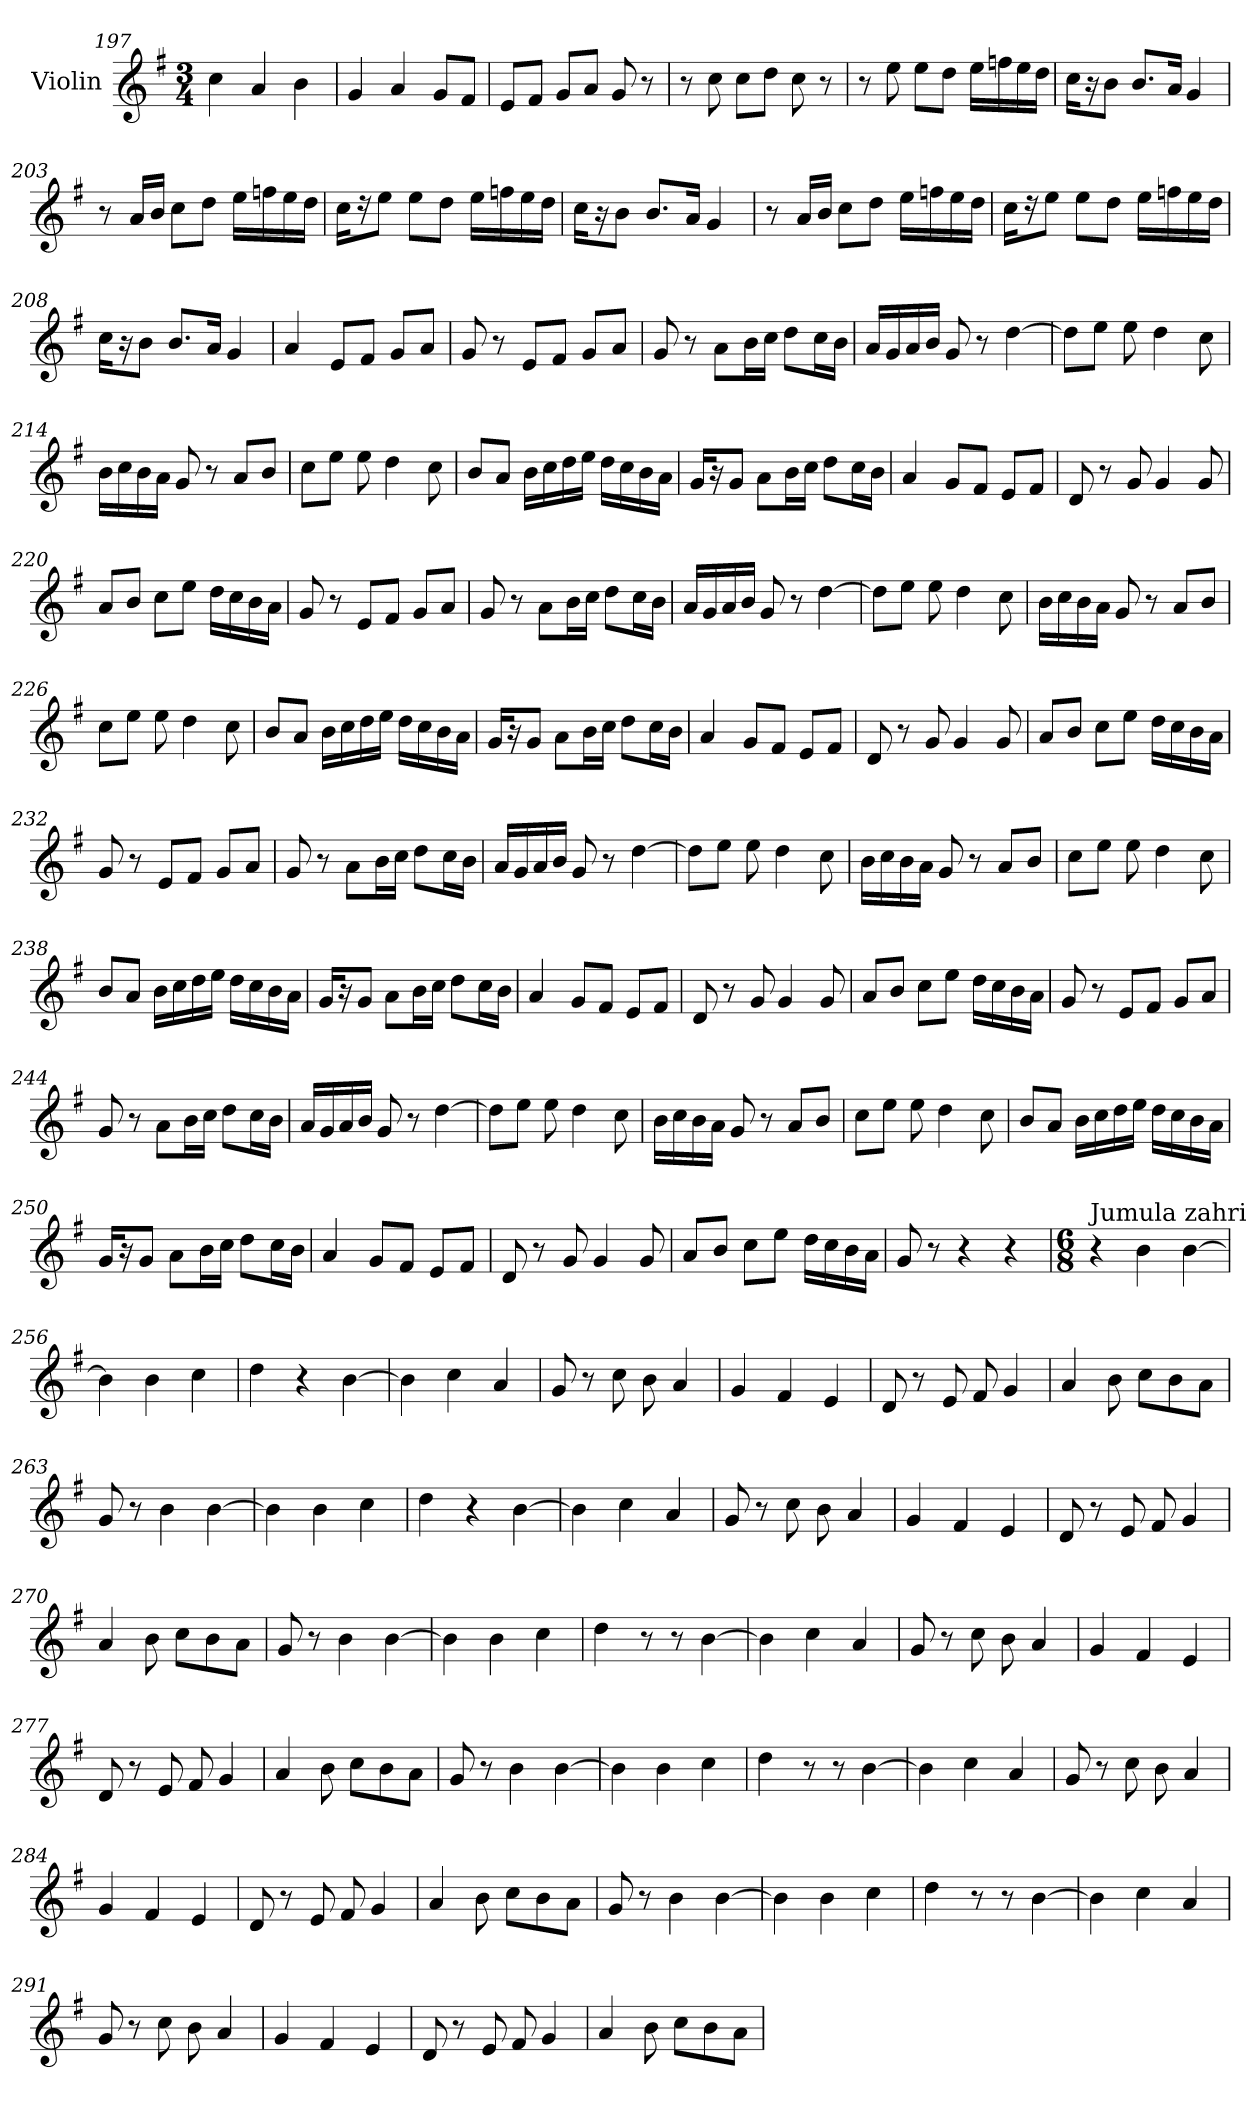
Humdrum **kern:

**kern
*part1
*staff1
*I"Violin
*clefG2
*k[f#]
*G:
*M3/4
=197
4cc\
4a/
4b\
=198
4g/
4a/
8g/L
8f#/J
=199
8ei/L
8f#i/J
8gi/L
8a/J
8g/
8r
!!LO:LB:g=z
=200
8r
8cc\
8cc\L
8dd\J
8cc\
8r
=201
8r
8ee\
8ee\L
8dd\J
16ee\LL
16ffnj\
16eej\
16ddj\JJ
=202
16cc\KL
16r
8b\J
8.bZ/L
16aZ/Jk
4gZ/
=203
8r
16a/LL
16b/JJ
8cc\L
8dd\J
16ee\LL
16ffnj\
16eej\
16ddj\JJ
=204
16cc\KL
16r
8ee\J
8ee\L
8dd\J
16ee\LL
16ffnj\
16eej\
16ddj\JJ
!!LO:LB:g=z
=205
16cc\KL
16r
8b\J
8.bZ/L
16aZ/Jk
4gZ/
=206
8r
16a/LL
16b/JJ
8cc\L
8dd\J
16ee\LL
16ffnj\
16eej\
16ddj\JJ
=207
16cc\KL
16r
8ee\J
8ee\L
8dd\J
16ee\LL
16ffnj\
16eej\
16ddj\JJ
=208
16cc\KL
16r
8b\J
8.bZ/L
16aZ/Jk
4gZ/
=209
4a/
8ei/L
8f#i/J
8gi/L
8a/J
!!LO:LB:g=z
=210
8g/
8r
8ei/L
8f#i/J
8gi/L
8a/J
=211
8g/
8r
8a\L
16b\L
16cc\JJ
8dd\L
16cc\L
16b\JJ
=212
16a/LL
16g/
16a/
16b/JJ
8g/
8r
[4dd\
=213
8dd\L]
8ee\J
8eeV\
4ddV\
8ccV\
=214
16b\LL
16cc\
16bZ\
16aZ\JJ
8gZ/
8r
8a/L
8b/J
!!LO:LB:g=z
=215
8cc\L
8ee\J
8eeV\
4ddV\
8ccV\
=216
8b/L
8a/J
16b\LL
16cc\
16dd\
16eeV\JJ
16ddV\LL
16ccV\
16b\
16a\JJ
=217
16g/KL
16r
8g/J
8a\L
16b\L
16cc\JJ
8dd\L
16cc\L
16b\JJ
=218
4a/
8g/L
8f#/J
8e/L
8f#/J
=219
8d/
8r
8g/
4g/
8g/
!!LO:LB:g=z
=220
8a/L
8b/J
8cc\L
8eeV\J
16ddV\LL
16ccV\
16b\
16a\JJ
=221
8g/
8r
8ei/L
8f#i/J
8gi/L
8a/J
=222
8g/
8r
8a\L
16b\L
16cc\JJ
8dd\L
16cc\L
16b\JJ
=223
16a/LL
16g/
16a/
16b/JJ
8g/
8r
[4dd\
=224
8dd\L]
8ee\J
8eeV\
4ddV\
8ccV\
!!LO:LB:g=z
=225
16b\LL
16cc\
16bZ\
16aZ\JJ
8gZ/
8r
8a/L
8b/J
=226
8cc\L
8ee\J
8eeV\
4ddV\
8ccV\
=227
8b/L
8a/J
16b\LL
16cc\
16dd\
16eeV\JJ
16ddV\LL
16ccV\
16b\
16a\JJ
=228
16g/KL
16r
8g/J
8a\L
16b\L
16cc\JJ
8dd\L
16cc\L
16b\JJ
=229
4a/
8g/L
8f#/J
8e/L
8f#/J
!!LO:PB:g=z
=230
8d/
8r
8g/
4g/
8g/
=231
8a/L
8b/J
8cc\L
8eeV\J
16ddV\LL
16ccV\
16b\
16a\JJ
=232
8g/
8r
8ei/L
8f#i/J
8gi/L
8a/J
=233
8g/
8r
8a\L
16b\L
16cc\JJ
8dd\L
16cc\L
16b\JJ
=234
16a/LL
16g/
16a/
16b/JJ
8g/
8r
[4dd\
!!LO:LB:g=z
=235
8dd\L]
8ee\J
8eeV\
4ddV\
8ccV\
=236
16b\LL
16cc\
16bZ\
16aZ\JJ
8gZ/
8r
8a/L
8b/J
=237
8cc\L
8ee\J
8eeV\
4ddV\
8ccV\
=238
8b/L
8a/J
16b\LL
16cc\
16dd\
16eeV\JJ
16ddV\LL
16ccV\
16b\
16a\JJ
=239
16g/KL
16r
8g/J
8a\L
16b\L
16cc\JJ
8dd\L
16cc\L
16b\JJ
!!LO:LB:g=z
=240
4a/
8g/L
8f#/J
8e/L
8f#/J
=241
8d/
8r
8g/
4g/
8g/
=242
8a/L
8b/J
8cc\L
8eeV\J
16ddV\LL
16ccV\
16b\
16a\JJ
=243
8g/
8r
8ei/L
8f#i/J
8gi/L
8a/J
=244
8g/
8r
8a\L
16b\L
16cc\JJ
8dd\L
16cc\L
16b\JJ
!!LO:LB:g=z
=245
16a/LL
16g/
16a/
16b/JJ
8g/
8r
[4dd\
=246
8dd\L]
8ee\J
8eeV\
4ddV\
8ccV\
=247
16b\LL
16cc\
16bZ\
16aZ\JJ
8gZ/
8r
8a/L
8b/J
=248
8cc\L
8ee\J
8eeV\
4ddV\
8ccV\
=249
8b/L
8a/J
16b\LL
16cc\
16dd\
16eeV\JJ
16ddV\LL
16ccV\
16b\
16a\JJ
!!LO:LB:g=z
=250
16g/KL
16r
8g/J
8a\L
16b\L
16cc\JJ
8dd\L
16cc\L
16b\JJ
=251
4a/
8g/L
8f#/J
8e/L
8f#/J
=252
8d/
8r
8g/
4g/
8g/
=253
8a/L
8b/J
8cc\L
8eeV\J
16ddV\LL
16ccV\
16b\
16a\JJ
=254
8g/
8r
4r
4r
!!LO:LB:g=z
=255
*M6/8
*MM120
!LO:TX:a:t=Jumula zahri
4r
4b\
[4b\
=256
4b\]
4b\
4cc\
=257
4dd\
4r
[4b\
=258
4b\]
4cc\
4a/
=259
8g/
8r
8cc\
8b\
4a/
=260
4g/
4f#/
4e/
!!LO:LB:g=z
=261
8d/
8r
8ei/
8f#i/
4gi/
=262
4a/
8b\
8cc\L
8b\
8a\J
=263
8g/
8r
4b\
[4b\
=264
4b\]
4b\
4cc\
=265
4dd\
4r
[4b\
=266
4b\]
4cc\
4a/
!!LO:LB:g=z
=267
8g/
8r
8cc\
8b\
4a/
=268
4g/
4f#/
4e/
=269
8d/
8r
8ei/
8f#i/
4gi/
=270
4a/
8b\
8cc\L
8b\
8a\J
=271
8g/
8r
4b\
[4b\
=272
4b\]
4b\
4cc\
!!LO:PB:g=z
=273
4dd\
8r
8r
[4b\
=274
4b\]
4cc\
4a/
=275
8g/
8r
8cc\
8b\
4a/
=276
4g/
4f#/
4e/
=277
8d/
8r
8ei/
8f#i/
4gi/
=278
4a/
8b\
8cc\L
8b\
8a\J
!!LO:LB:g=z
=279
8g/
8r
4b\
[4b\
=280
4b\]
4b\
4cc\
=281
4dd\
8r
8r
[4b\
=282
4b\]
4cc\
4a/
=283
8g/
8r
8cc\
8b\
4a/
=284
4g/
4f#/
4e/
!!LO:LB:g=z
=285
8d/
8r
8ei/
8f#i/
4gi/
=286
4a/
8b\
8cc\L
8b\
8a\J
=287
8g/
8r
4b\
[4b\
=288
4b\]
4b\
4cc\
=289
4dd\
8r
8r
[4b\
=290
4b\]
4cc\
4a/
!!LO:LB:g=z
=291
8g/
8r
8cc\
8b\
4a/
=292
4g/
4f#/
4e/
=293
8d/
8r
8ei/
8f#i/
4gi/
=294
4a/
8b\
8cc\L
8b\
8a\J
=
*-
